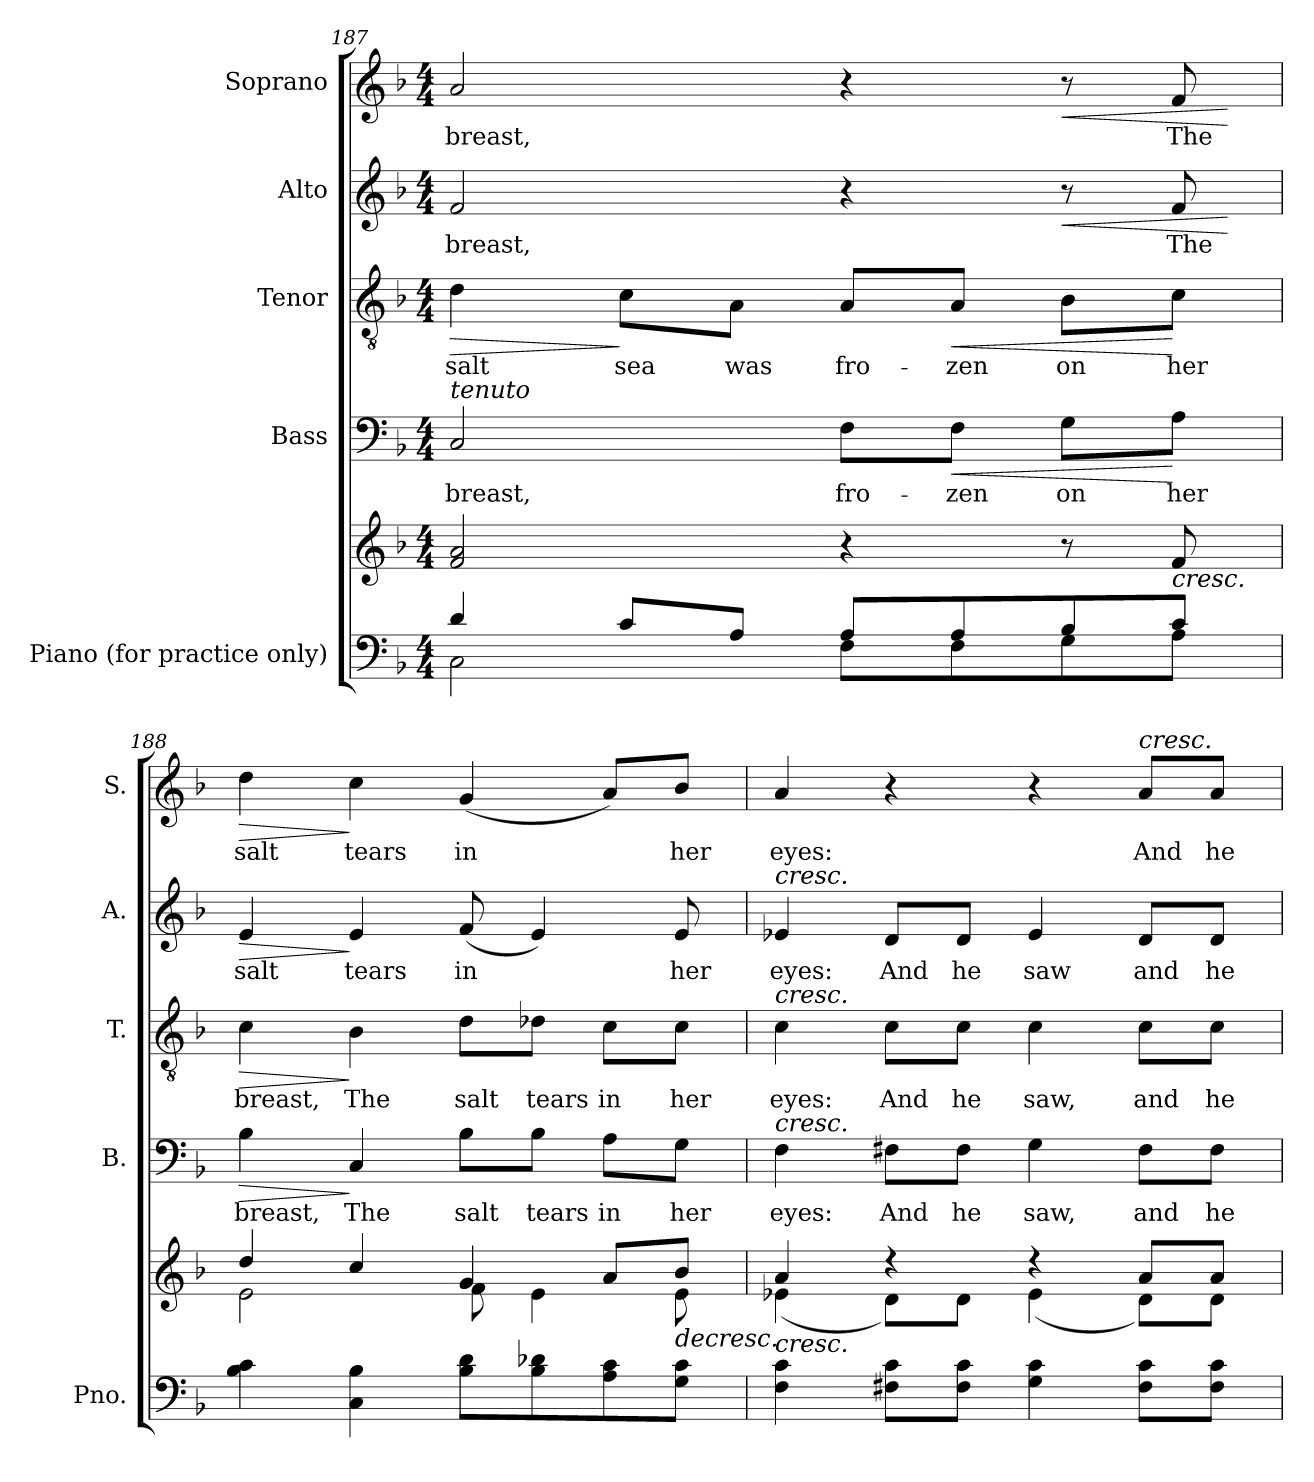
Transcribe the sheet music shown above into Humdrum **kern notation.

**kern	**kern	**dynam	**kern	**text	**dynam	**kern	**text	**dynam	**kern	**text	**dynam	**kern	**text	**dynam
*part5	*part5	*part5	*part4	*part4	*part4	*part3	*part3	*part3	*part2	*part2	*part2	*part1	*part1	*part1
*staff6	*staff5	*staff5/6	*staff4	*staff4	*staff4	*staff3	*staff3	*staff3	*staff2	*staff2	*staff2	*staff1	*staff1	*staff1
*I"Piano (for  practice only)	*	*	*I"Bass	*	*	*I"Tenor	*	*	*I"Alto	*	*	*I"Soprano	*	*
*I'Pno.	*	*	*I'B.	*	*	*I'T.	*	*	*I'A.	*	*	*I'S.	*	*
*clefF4	*clefG2	*	*clefF4	*	*	*clefGv2	*	*	*clefG2	*	*	*clefG2	*	*
*	*	*	*	*	*	*ITrd7c12	*	*	*	*	*	*	*	*
*k[b-]	*k[b-]	*	*k[b-]	*	*	*k[b-]	*	*	*k[b-]	*	*	*k[b-]	*	*
*F:	*F:	*	*F:	*	*	*F:	*	*	*F:	*	*	*F:	*	*
*M4/4	*M4/4	*	*M4/4	*	*	*M4/4	*	*	*M4/4	*	*	*M4/4	*	*
=187	=187	=187	=187	=187	=187	=187	=187	=187	=187	=187	=187	=187	=187	=187
*^	*	*	*	*	*	*	*	*	*	*	*	*	*	*
!	!	!	!	!	!LO:LY:b:color=#000000	!	!	!	!	!	!	!	!	!	!
!	!	!	!	!	!	!	!	!LO:LY:b:color=#000000	!LO:HP:b	!	!	!	!	!	!
!	!	!	!	!	!	!	!	!	!	!	!LO:LY:b:color=#000000	!	!	!	!
!	!	!	!	!LO:TX:a:i:t=tenuto	!	!	!	!	!	!	!	!	!	!	!
!	!	!	!	!	!	!	!	!	!	!	!	!	!	!LO:LY:b:color=#000000	!
4di/	2Ci\	2fi/ 2ai	.	2Ci/	breast,	.	4Di\	salt	>	2fi/	breast,	.	2ai/	breast,	.
!	!	!	!	!	!	!	!	!LO:LY:b:color=#000000	!	!	!	!	!	!	!
8ci/L	.	.	[	.	.	.	8Ci\L	sea	]	.	.	.	.	.	.
!	!	!	!	!	!	!	!	!LO:LY:b:color=#000000	!	!	!	!	!	!	!
8Ai/J	.	.	.	.	.	.	8AAi\J	was	.	.	.	.	.	.	.
!	!	!	!	!	!LO:LY:b:color=#000000	!	!	!	!	!	!	!	!	!	!
!	!	!	!	!	!	!	!	!LO:LY:b:color=#000000	!	!	!	!	!	!	!
8Ai/L	8Fi\L	4r	.	8Fi\L	fro-	.	8AAi/L	fro-	.	4r	.	.	4r	.	.
!	!	!	!	!	!LO:LY:b:color=#000000	!LO:HP:b	!	!	!	!	!	!	!	!	!
!	!	!	!	!	!	!	!	!LO:LY:b:color=#000000	!LO:HP:b	!	!	!	!	!	!
8Ai/	8Fi\	.	.	8Fi\J	-zen	<	8AAi/J	-zen	<	.	.	.	.	.	.
!	!	!	!	!	!LO:LY:b:color=#000000	!	!	!	!	!	!	!	!	!	!
!	!	!	!	!	!	!	!	!LO:LY:b:color=#000000	!	!	!	!LO:HP:b	!	!	!LO:HP:b
8B-i/	8Gi\	8r	.	8Gi\L	on	.	8BB-i\L	on	.	8r	.	<	8r	.	<
!	!	!	!LO:HP:b	!	!	!	!	!	!	!	!	!	!	!	!
!	!	!	!	!	!LO:LY:b:color=#000000	!	!	!	!	!	!	!	!	!	!
!	!	!	!	!	!	!	!	!LO:LY:b:color=#000000	!	!	!	!	!	!	!
!	!	!	!	!	!	!	!	!	!	!	!LO:LY:b:color=#000000	!	!	!	!
!	!	!	!	!	!	!	!	!	!	!	!	!	!	!LO:LY:b:color=#000000	!
8ci/J	8Ai\J	8fi/	<	8Ai\J	her	[	8Ci\J	her	[	8fi/	The	.	8fi/	The	.
*v	*v	*	*	*	*	*	*	*	*	*	*	*	*	*	*
.	.	.	.	.	.	.	.	.	.	.	[	.	.	[
=188	=188	=188	=188	=188	=188	=188	=188	=188	=188	=188	=188	=188	=188	=188
*	*^	*	*	*	*	*	*	*	*	*	*	*	*	*
!	!	!	!	!	!LO:LY:b:color=#000000	!LO:HP:b	!	!	!	!	!	!	!	!	!
!	!	!	!	!	!	!	!	!LO:LY:b:color=#000000	!LO:HP:b	!	!	!	!	!	!
!	!	!	!	!	!	!	!	!	!	!	!LO:LY:b:color=#000000	!LO:HP:b	!	!	!
!	!	!	!	!	!	!	!	!	!	!	!	!	!	!LO:LY:b:color=#000000	!LO:HP:b
4B-i\ 4ci	4ddi/	2ei\	.	4B-i\	breast,	>	4Ci\	breast,	>	4ei/	salt	>	4ddi\	salt	>
!	!	!	!	!	!LO:LY:b:color=#000000	!	!	!	!	!	!	!	!	!	!
!	!	!	!	!	!	!	!	!LO:LY:b:color=#000000	!	!	!	!	!	!	!
!	!	!	!	!	!	!	!	!	!	!	!LO:LY:b:color=#000000	!	!	!	!
!	!	!	!	!	!	!	!	!	!	!	!	!	!	!LO:LY:b:color=#000000	!
4Ci\ 4B-i	4cci/	.	]	4Ci/	The	]	4BB-i\	The	]	4ei/	tears	]	4cci\	tears	]
!	!	!	!	!	!LO:LY:b:color=#000000	!	!	!	!	!	!	!	!	!	!
!	!	!	!	!	!	!	!	!LO:LY:b:color=#000000	!	!	!	!	!	!	!
!	!	!	!	!	!	!	!	!	!	!	!LO:LY:b:color=#000000	!	!	!	!
!	!	!	!	!	!	!	!	!	!	!	!	!	!	!LO:LY:b:color=#000000	!
8B-i\ 8diL	4gi/	8fi\	.	8B-i\L	salt	.	8Di\L	salt	.	(8fi/	in	.	(4gi/	in	.
!	!	!	!	!	!LO:LY:b:color=#000000	!	!	!	!	!	!	!	!	!	!
!	!	!	!	!	!	!	!	!LO:LY:b:color=#000000	!	!	!	!	!	!	!
8B-i\ 8d-Xi	.	4ei\	.	8B-i\J	tears	.	8D-Xi\J	tears	.	4ei/)	.	.	.	.	.
!	!	!	!	!	!LO:LY:b:color=#000000	!	!	!	!	!	!	!	!	!	!
!	!	!	!	!	!	!	!	!LO:LY:b:color=#000000	!	!	!	!	!	!	!
8Ai\ 8ci	8ai/L	.	.	8Ai\L	in	.	8Ci\L	in	.	.	.	.	8ai/L)	.	.
!	!	!	!LO:HP:b	!	!	!	!	!	!	!	!	!	!	!	!
!	!	!	!	!	!LO:LY:b:color=#000000	!	!	!	!	!	!	!	!	!	!
!	!	!	!	!	!	!	!	!LO:LY:b:color=#000000	!	!	!	!	!	!	!
!	!	!	!	!	!	!	!	!	!	!	!LO:LY:b:color=#000000	!	!	!	!
!	!	!	!	!	!	!	!	!	!	!	!	!	!	!LO:LY:b:color=#000000	!
8Gi\ 8ciJ	8b-i/J	8ei\	>	8Gi\J	her	.	8Ci\J	her	.	8ei/	her	.	8b-i/J	her	.
=189	=189	=189	=189	=189	=189	=189	=189	=189	=189	=189	=189	=189	=189	=189	=189
!	!	!	!	!	!LO:LY:b:color=#000000	!	!	!	!	!	!	!	!	!	!
!	!	!	!	!	!	!	!	!LO:LY:b:color=#000000	!	!	!	!	!	!	!
!	!	!	!	!	!	!	!	!	!	!	!LO:LY:b:color=#000000	!	!	!	!
!	!	!	!	!	!	!	!	!	!	!LO:TX:a:i:t=cresc.	!	!	!	!	!
!	!	!	!	!	!	!	!LO:TX:a:i:t=cresc.	!	!	!	!	!	!	!	!
!	!	!	!	!LO:TX:a:i:t=cresc.	!	!	!	!	!	!	!	!	!	!	!
!LO:TX:a:i:t=cresc.	!	!	!	!	!	!	!	!	!	!	!	!	!	!	!
!	!	!	!	!	!	!	!	!	!	!	!	!	!	!LO:LY:b:color=#000000	!
4Fi\ 4ci	4ai/	(4e-Xi\	.	4Fi\	eyes:	.	4Ci\	eyes:	.	4e-Xi/	eyes:	.	4ai/	eyes:	.
!	!	!	!	!	!LO:LY:b:color=#000000	!	!	!	!	!	!	!	!	!	!
!	!	!	!	!	!	!	!	!LO:LY:b:color=#000000	!	!	!	!	!	!	!
!	!	!	!	!	!	!	!	!	!	!	!LO:LY:b:color=#000000	!	!	!	!
8F#Xi\ 8ciL	4r	8di\L)	.	8F#Xi\L	And	.	8Ci\L	And	.	8di/L	And	.	4r	.	.
!	!	!	!	!	!LO:LY:b:color=#000000	!	!	!	!	!	!	!	!	!	!
!	!	!	!	!	!	!	!	!LO:LY:b:color=#000000	!	!	!	!	!	!	!
!	!	!	!	!	!	!	!	!	!	!	!LO:LY:b:color=#000000	!	!	!	!
8F#i\ 8ciJ	.	8di\J	.	8F#i\J	he	.	8Ci\J	he	.	8di/J	he	.	.	.	.
!	!	!	!	!	!LO:LY:b:color=#000000	!	!	!	!	!	!	!	!	!	!
!	!	!	!	!	!	!	!	!LO:LY:b:color=#000000	!	!	!	!	!	!	!
!	!	!	!	!	!	!	!	!	!	!	!LO:LY:b:color=#000000	!	!	!	!
4Gi\ 4ci	4r	(4e-i\	.	4Gi\	saw,	.	4Ci\	saw,	.	4e-i/	saw	.	4r	.	.
!	!	!	!	!	!LO:LY:b:color=#000000	!	!	!	!	!	!	!	!	!	!
!	!	!	!	!	!	!	!	!LO:LY:b:color=#000000	!	!	!	!	!	!	!
!	!	!	!	!	!	!	!	!	!	!	!LO:LY:b:color=#000000	!	!	!	!
!	!	!	!	!	!	!	!	!	!	!	!	!	!LO:TX:a:i:t=cresc.	!	!
!	!	!	!	!	!	!	!	!	!	!	!	!	!	!LO:LY:b:color=#000000	!
8F#i\ 8ciL	8ai/L	8di\L)	.	8F#i\L	and	.	8Ci\L	and	.	8di/L	and	.	8ai/L	And	.
!	!	!	!	!	!LO:LY:b:color=#000000	!	!	!	!	!	!	!	!	!	!
!	!	!	!	!	!	!	!	!LO:LY:b:color=#000000	!	!	!	!	!	!	!
!	!	!	!	!	!	!	!	!	!	!	!LO:LY:b:color=#000000	!	!	!	!
!	!	!	!	!	!	!	!	!	!	!	!	!	!	!LO:LY:b:color=#000000	!
8F#i\ 8ciJ	8ai/J	8di\J	.	8F#i\J	he	.	8Ci\J	he	.	8di/J	he	.	8ai/J	he	.
*	*v	*v	*	*	*	*	*	*	*	*	*	*	*	*	*
=	=	=	=	=	=	=	=	=	=	=	=	=	=	=
*-	*-	*-	*-	*-	*-	*-	*-	*-	*-	*-	*-	*-	*-	*-
